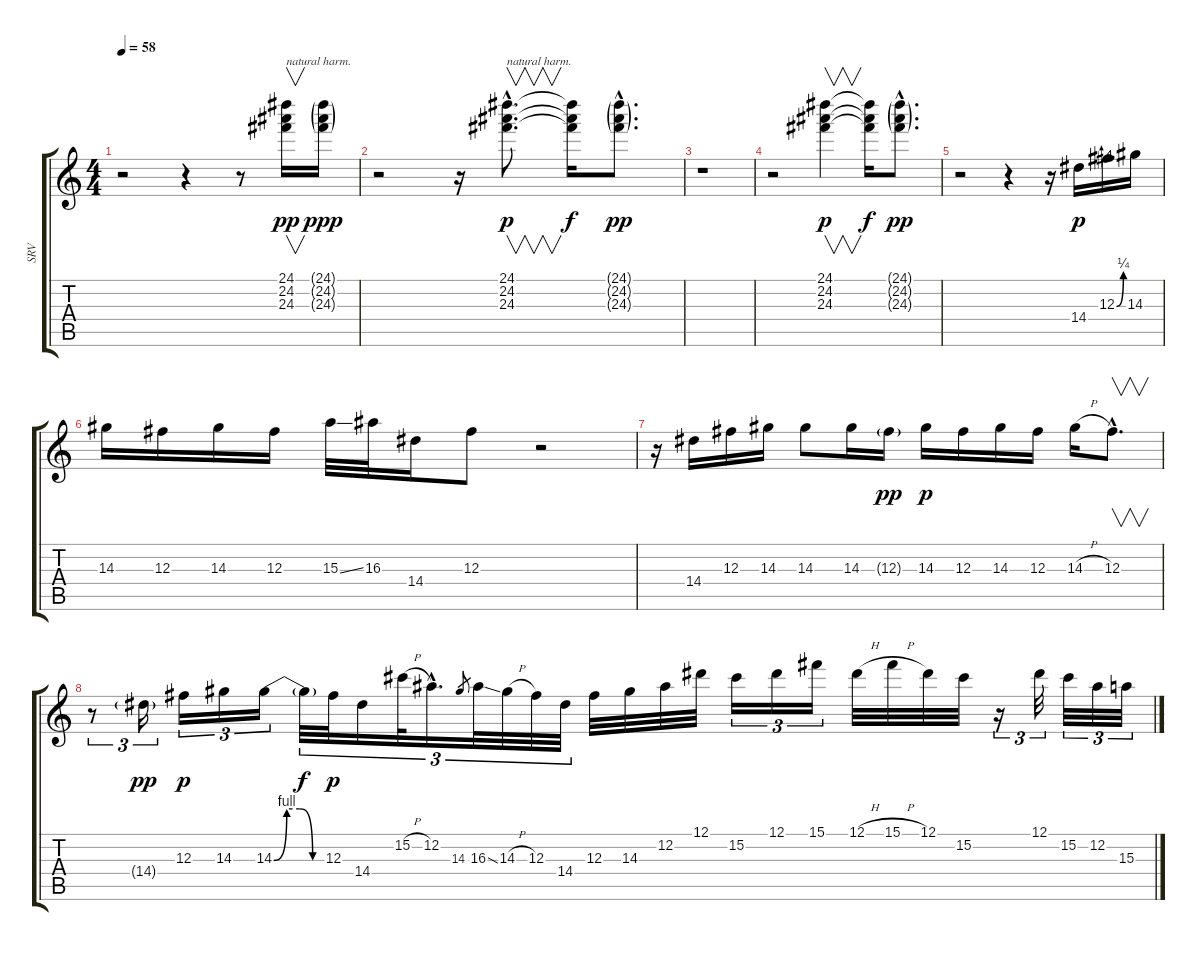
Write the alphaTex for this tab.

\track ("SRV" "SRV") {instrument electricbassfinger}
\staff {score tabs}
\tuning (Eb4 Bb3 Gb3 Db3 Ab2 Eb2) {hide}
\ts (4 4)
\tempo 58
\clef g2
\ks c
r.2{dy pp} r.4 r.8 (24.1 24.2 24.3).16{v txt "natural harm."} (24.1{g} 24.2{g} 24.3{g}).16{dy ppp} |
r.2 r.16 (24.1{hac} 24.2{hac} 24.3{hac}).8{v d txt "natural harm." dy p} (24.1{t} 24.2{t} 24.3{t}).16{dy f} (24.1{g hac} 24.2{g hac} 24.3{g hac}).8{d dy pp} |
r.1 |
r.2 (24.1 24.2 24.3).4{v dy p} (24.1{t} 24.2{t} 24.3{t}).16{dy f} (24.1{g hac} 24.2{g hac} 24.3{g hac}).8{d dy pp} |
r.2 r.4 r.16 14.4.16{dy p} 12.3{be (bend 0 0 60 1)}.16 14.3.16 |
14.3.16 12.3.16 14.3.16 12.3.16 15.3{ss}.32 16.3.32 14.4.16 12.3.8 r.2 |
r.16 14.4.16 12.3.16 14.3.16 14.3.8 14.3.16 12.3{g}.16{dy pp} 14.3.16{dy p} 12.3.16 14.3.16 12.3.16 14.3{h}.16 12.3{hac}.8{v d} |
r.8{tu (3 2)} 14.4{g}.16{tu (3 2) dy pp} 12.3.16{tu (3 2) dy p} 14.3.16{tu (3 2)} 14.3{be (custom 0 0 15 4 30 4 45 0 60 0)}.16{tu (3 2)} 14.3{t}.32{tu (3 2) dy f} 12.3.32{tu (3 2) dy p} 14.4.16{tu (3 2)} 15.2{h}.32{tu (3 2)} 12.2{hac}.16{d tu (3 2)} 14.3.8{gr} 16.3{ss}.32{tu (3 2)} 14.3{h}.32{tu (3 2)} 12.3.32{tu (3 2)} 14.4.32{tu (3 2)} 12.3.32 14.3.32 12.2.32 12.1.32 15.2.16{tu (3 2)} 12.1.16{tu (3 2)} 15.1.16{tu (3 2)} 12.1{h}.32 15.1{h}.32 12.1.32 15.2.32 r.16{tu (3 2)} 12.1.32{tu (3 2)} 15.2.32{tu (3 2)} 12.2.32{tu (3 2)} 15.3{h}.32{tu (3 2)}
